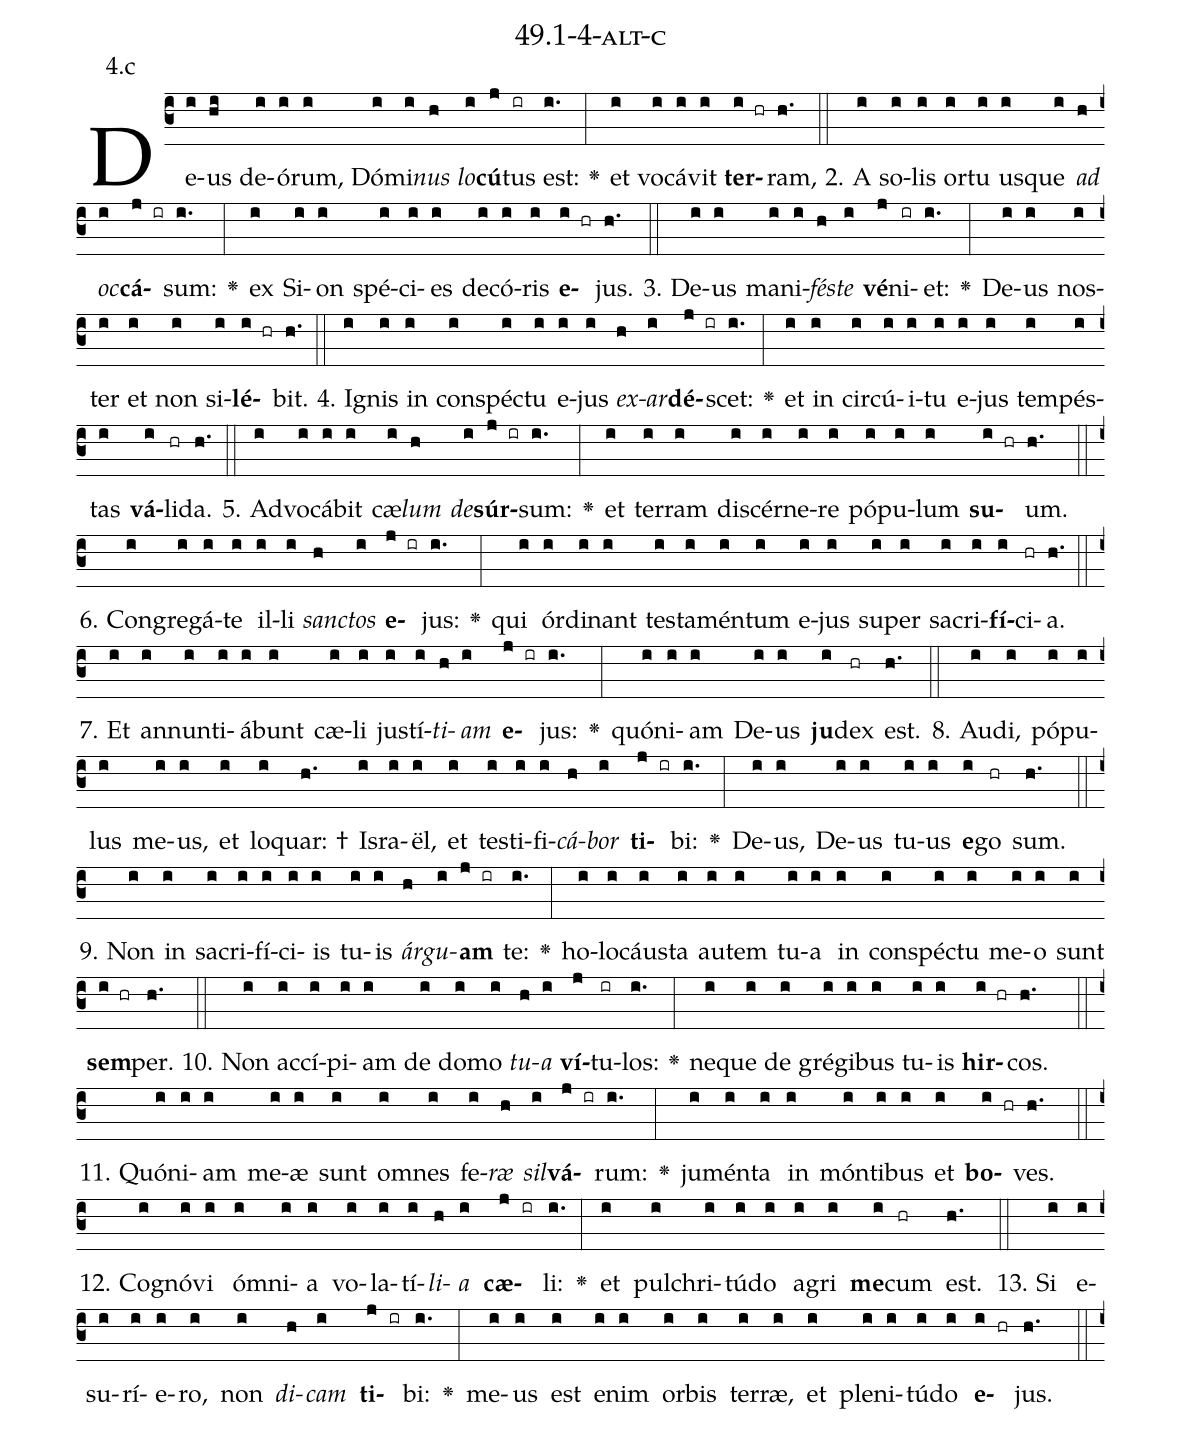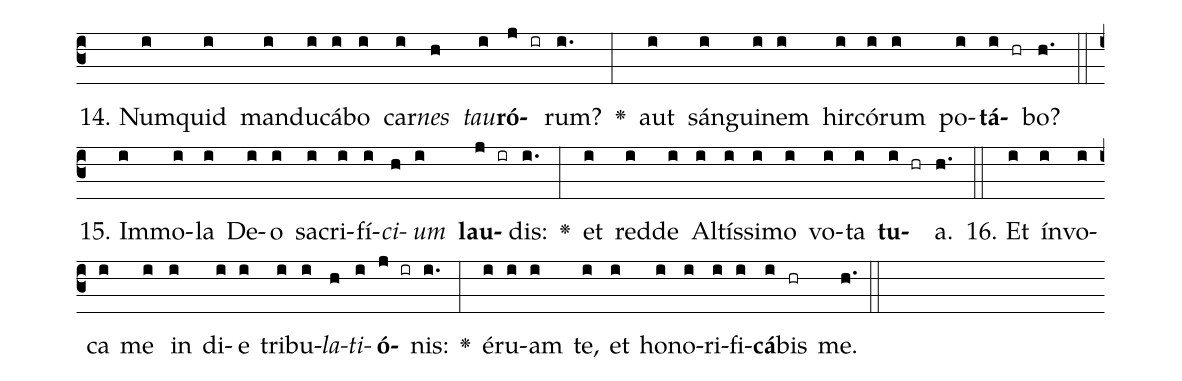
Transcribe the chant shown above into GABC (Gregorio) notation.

name: 49.1-4-alt-c;
annotation: 4.c;
%%
(c3)De(i)us(hi) de(i)ó(i)rum,(i) Dó(i)mi(i)<i>nus</i>(h) <i>lo</i>(i)<b>cú</b>(j)tus(ir) est:(i.) <v>\greheightstar</v>(:) et(i) vo(i)cá(i)vit(i) <b>ter</b>(i hr)ram,(h.) (::)
2. A(i) so(i)lis(i) or(i)tu(i) us(i)que(i) <i>ad</i>(h) <i>oc</i>(i)<b>cá</b>(j ir)sum:(i.) <v>\greheightstar</v>(:) ex(i) Si(i)on(i) spé(i)ci(i)es(i) de(i)có(i)ris(i) <b>e</b>(i hr)jus.(h.) (::)
3. De(i)us(i) ma(i)ni(i)<i>fés</i>(h)<i>te</i>(i) <b>vé</b>(j)ni(ir)et:(i.) <v>\greheightstar</v>(:) De(i)us(i) nos(i)ter(i) et(i) non(i) si(i)<b>lé</b>(i hr)bit.(h.) (::)
4. I(i)gnis(i) in(i) con(i)spéc(i)tu(i) e(i)jus(i) <i>ex</i>(h)<i>ar</i>(i)<b>dé</b>(j ir)scet:(i.) <v>\greheightstar</v>(:) et(i) in(i) cir(i)cú(i)i(i)tu(i) e(i)jus(i) tem(i)pés(i)tas(i) <b>vá</b>(i)li(hr)da.(h.) (::)
5. Ad(i)vo(i)cá(i)bit(i) cæ(i)<i>lum</i>(h) <i>de</i>(i)<b>súr</b>(j ir)sum:(i.) <v>\greheightstar</v>(:) et(i) ter(i)ram(i) di(i)scér(i)ne(i)re(i) pó(i)pu(i)lum(i) <b>su</b>(i hr)um.(h.) (::)
6. Con(i)gre(i)gá(i)te(i) il(i)li(i) <i>sanc</i>(h)<i>tos</i>(i) <b>e</b>(j ir)jus:(i.) <v>\greheightstar</v>(:) qui(i) ór(i)di(i)nant(i) tes(i)ta(i)mén(i)tum(i) e(i)jus(i) su(i)per(i) sa(i)cri(i)<b>fí</b>(i)ci(hr)a.(h.) (::)
7. Et(i) an(i)nun(i)ti(i)á(i)bunt(i) cæ(i)li(i) jus(i)tí(i)<i>ti</i>(h)<i>am</i>(i) <b>e</b>(j ir)jus:(i.) <v>\greheightstar</v>(:) quón(i)i(i)am(i) De(i)us(i) <b>ju</b>(i)dex(hr) est.(h.) (::)
8. Au(i)di,(i) pó(i)pu(i)lus(i) me(i)us,(i) et(i) lo(i)quar: †(h.) Is(i)ra(i)ël,(i) et(i) tes(i)ti(i)fi(i)<i>cá</i>(h)<i>bor</i>(i) <b>ti</b>(j ir)bi:(i.) <v>\greheightstar</v>(:) De(i)us,(i) De(i)us(i) tu(i)us(i) <b>e</b>(i)go(hr) sum.(h.) (::)
9. Non(i) in(i) sa(i)cri(i)fí(i)ci(i)is(i) tu(i)is(i) <i>ár</i>(h)<i>gu</i>(i)<b>am</b>(j ir) te:(i.) <v>\greheightstar</v>(:) ho(i)lo(i)cáus(i)ta(i) au(i)tem(i) tu(i)a(i) in(i) con(i)spéc(i)tu(i) me(i)o(i) sunt(i) <b>sem</b>(i hr)per.(h.) (::)
10. Non(i) ac(i)cí(i)pi(i)am(i) de(i) do(i)mo(i) <i>tu</i>(h)<i>a</i>(i) <b>ví</b>(j)tu(ir)los:(i.) <v>\greheightstar</v>(:) ne(i)que(i) de(i) gré(i)gi(i)bus(i) tu(i)is(i) <b>hir</b>(i hr)cos.(h.) (::)
11. Quón(i)i(i)am(i) me(i)æ(i) sunt(i) om(i)nes(i) fe(i)<i>ræ</i>(h) <i>sil</i>(i)<b>vá</b>(j ir)rum:(i.) <v>\greheightstar</v>(:) ju(i)mén(i)ta(i) in(i) món(i)ti(i)bus(i) et(i) <b>bo</b>(i hr)ves.(h.) (::)
12. Co(i)gnó(i)vi(i) óm(i)ni(i)a(i) vo(i)la(i)tí(i)<i>li</i>(h)<i>a</i>(i) <b>cæ</b>(j ir)li:(i.) <v>\greheightstar</v>(:) et(i) pul(i)chri(i)tú(i)do(i) a(i)gri(i) <b>me</b>(i)cum(hr) est.(h.) (::)
13. Si(i) e(i)su(i)rí(i)e(i)ro,(i) non(i) <i>di</i>(h)<i>cam</i>(i) <b>ti</b>(j ir)bi:(i.) <v>\greheightstar</v>(:) me(i)us(i) est(i) e(i)nim(i) or(i)bis(i) ter(i)ræ,(i) et(i) ple(i)ni(i)tú(i)do(i) <b>e</b>(i hr)jus.(h.) (::)
14. Num(i)quid(i) man(i)du(i)cá(i)bo(i) car(i)<i>nes</i>(h) <i>tau</i>(i)<b>ró</b>(j ir)rum?(i.) <v>\greheightstar</v>(:) aut(i) sán(i)gui(i)nem(i) hir(i)có(i)rum(i) po(i)<b>tá</b>(i hr)bo?(h.) (::)
15. Im(i)mo(i)la(i) De(i)o(i) sa(i)cri(i)fí(i)<i>ci</i>(h)<i>um</i>(i) <b>lau</b>(j ir)dis:(i.) <v>\greheightstar</v>(:) et(i) red(i)de(i) Al(i)tís(i)si(i)mo(i) vo(i)ta(i) <b>tu</b>(i hr)a.(h.) (::)
16. Et(i) ín(i)vo(i)ca(i) me(i) in(i) di(i)e(i) tri(i)bu(i)<i>la</i>(h)<i>ti</i>(i)<b>ó</b>(j ir)nis:(i.) <v>\greheightstar</v>(:) é(i)ru(i)am(i) te,(i) et(i) ho(i)no(i)ri(i)fi(i)<b>cá</b>(i)bis(hr) me.(h.) (::)
